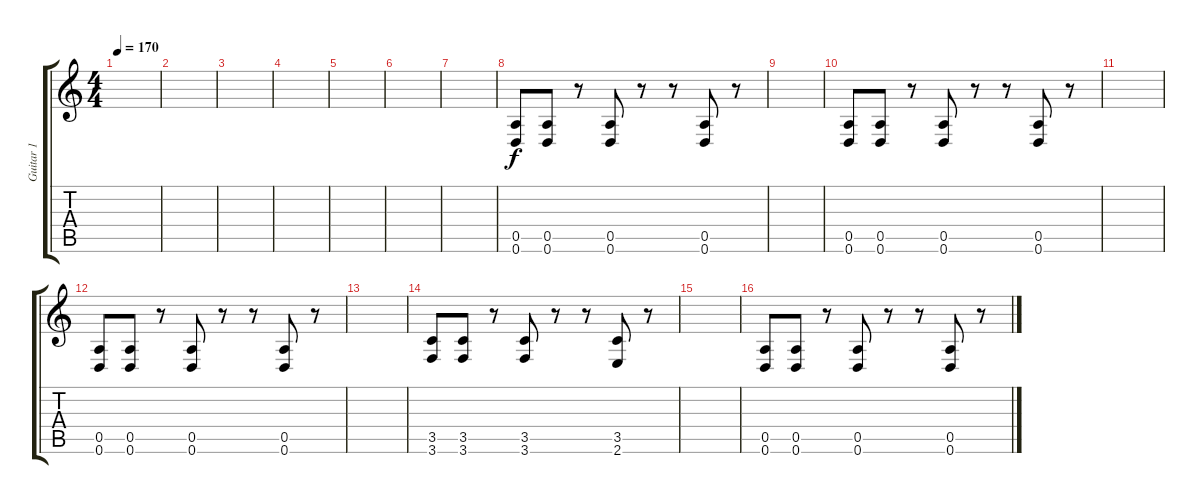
\track ("Guitar 1" "Guitar 1") {instrument distortionguitar}
\staff {score tabs}
\tuning (E4 B3 G3 D3 A2 D2) {hide}
\ts (4 4)
\tempo 170
\clef g2
\ks c
|
|
|
|
|
|
|
(0.5 0.6).8 (0.5 0.6).8 r.8 (0.5 0.6).8 r.8 r.8 (0.5 0.6).8 r.8 |
|
(0.5 0.6).8 (0.5 0.6).8 r.8 (0.5 0.6).8 r.8 r.8 (0.5 0.6).8 r.8 |
|
(0.5 0.6).8 (0.5 0.6).8 r.8 (0.5 0.6).8 r.8 r.8 (0.5 0.6).8 r.8 |
|
(3.5 3.6).8 (3.5 3.6).8 r.8 (3.5 3.6).8 r.8 r.8 (3.5 2.6).8 r.8 |
|
(0.5 0.6).8 (0.5 0.6).8 r.8 (0.5 0.6).8 r.8 r.8 (0.5 0.6).8 r.8
